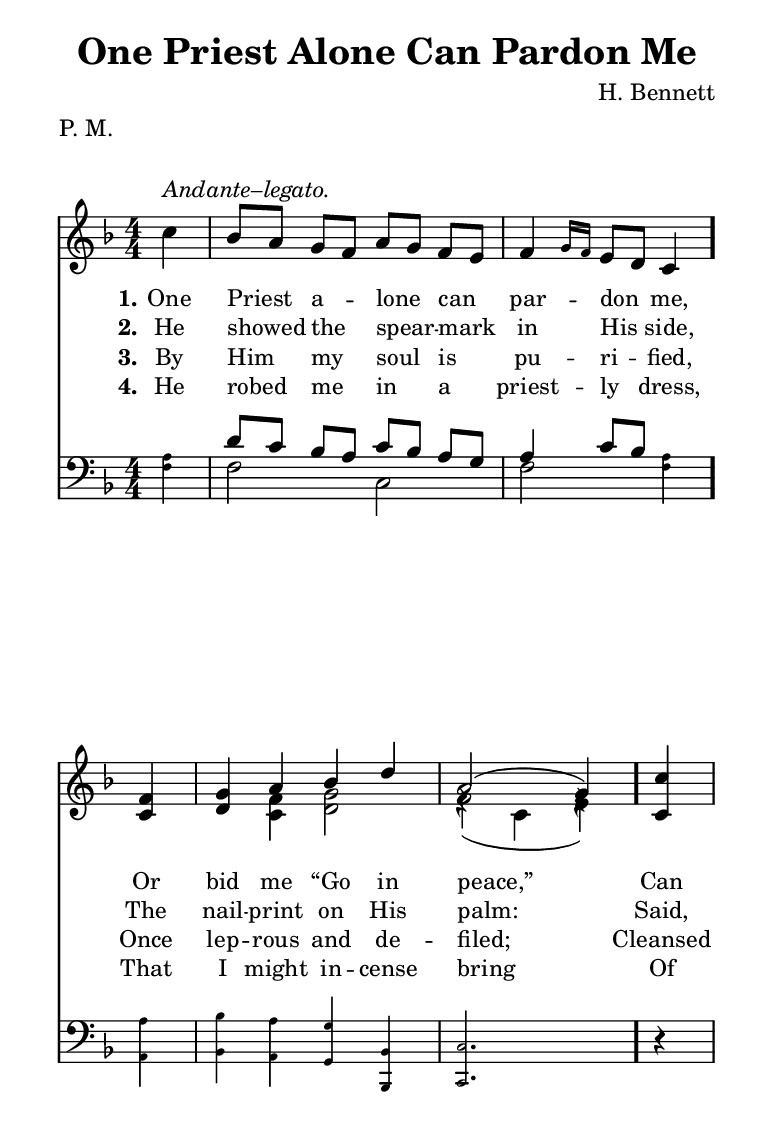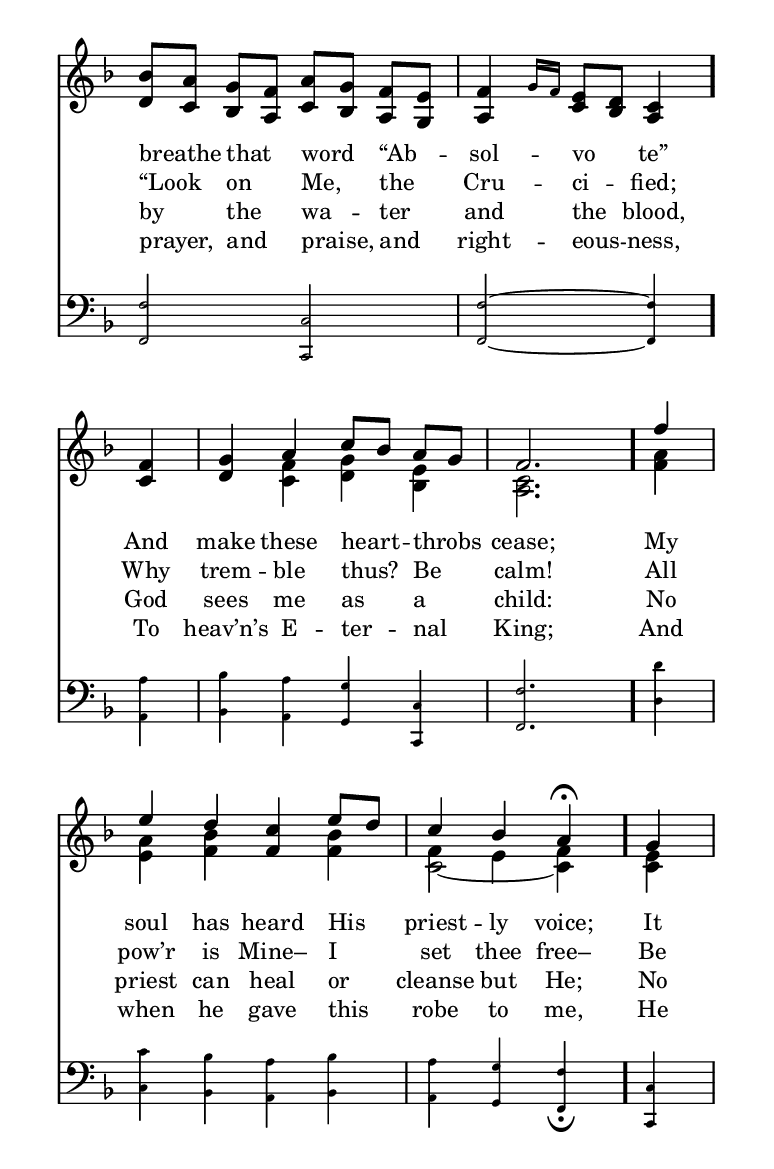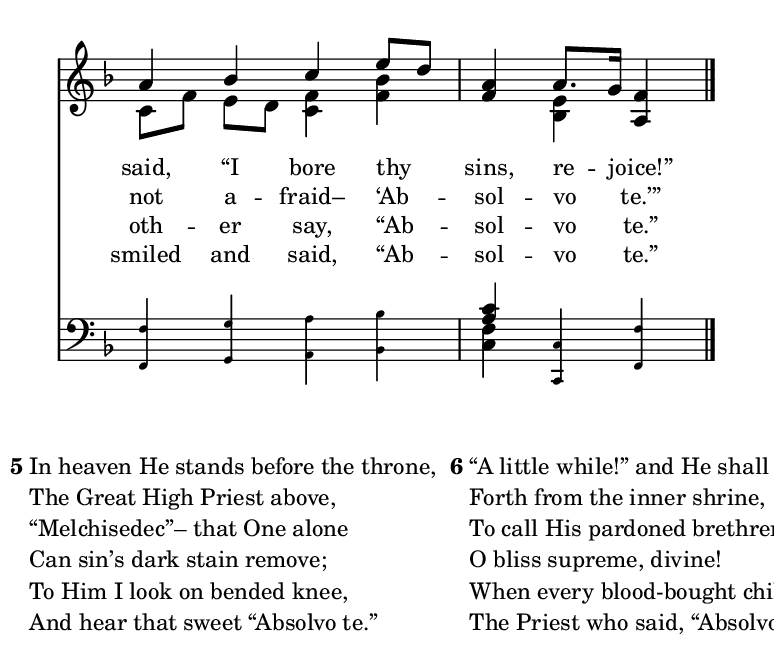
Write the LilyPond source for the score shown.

\include "common/global.ily"
\paper {
  \include "common/paper.ily"
}

\header{
  %gospel
  hymnnumber = "244"
  title = "One Priest Alone Can Pardon Me"
  tunename = ""
  meter = "P. M."
  poet = ""
  composer = "H. Bennett"
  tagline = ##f
}

ta = { \tempo 4=80 }
tb = { \tempo 4=40 }

global = {
  \include "common/overrides.ily"
  \override Staff.TimeSignature.style = #'numbered
  \time 4/4
  \override Score.MetronomeMark.transparent = ##t % hide all fermata changes too
  \ta
  \key f \major
  \partial 4
  \autoBeamOff
}

notesSoprano = {
\global
\relative c'' {

  c4^\markup{\italic{Andante–legato.}} | bes8[ a] g[ f] a[ g] f[ e] | f4 \grace { g16[ f] } e8[ d] c4
  f4 | g a bes d | a2( g4)
  \eogbreak
  c4 | bes8[ a] g[ f] a[ g] f[ e] | f4 \grace { g16[ f] } e8[ d] c4
  f4 | g a c8[ bes] a[ g] | f2.
  \eogbreak
  f'4 | e d c e8[ d] | c4 bes \tb a\fermata \ta
  g4 | a bes c e8[ d] | a4 a8.[ g16] f4

  \bar "|."

}
}

notesAlto = {
\global
\override NoteHead.font-size = #-4
\relative e' {

  s4 | s1 | s2.
  c4 | d4 <f c>4 <g d>2 | << { f2( e4) } { r4 c r } >> % TODO original has d2
  c4 | d8[ c] bes[ a] c[ bes] a[ g] | a4 c8[ bes] a4
  c4 | d4 <f c>4 <g d> <e bes> | <c a>2. % TODO original has d2
  <a' f>4 | <a e> <bes f> f <bes f> | << { f4 e f } { c2 ~ c4 } >>
  <e c>4 | c8[ f] e[ d] <f c>4 <bes f>4 | f <e bes>4 a,

}
}

notesTenor = {
\global
\override NoteHead.font-size = #-4
\relative a {

  a4 | d8[ c] bes[ a] c[ bes] a[ g] | a4 c8[ bes] a4
  a4 | bes4 a g bes, | c2.
  r4 | f2 c | f2 ~ f4
  a4 | bes a g c, | f2.
  d'4 | c bes a bes | a g f
  c4 | f g a bes | <c a> c, f

}
}

notesBass = {
\global
\override NoteHead.font-size = #-4
\relative f {

  f4 | f2 c | f f4
  a,4 | bes a g bes, | c2.
  r4 | f2 c | f2 ~ f4
  a4 | bes a g c, | f2.
  d'4 | c bes a bes | a g f_\fermata
  c4 | f g a bes | <f' c> c, f

}
}

wordsA = \lyricmode {
\set stanza = "1."

One Priest a -- lone can par -- don me, \bar "."
Or bid me “Go in peace,” \bar "."
Can breathe that word “Ab -- sol -- vo te” \bar "."
And make these heart -- throbs cease; \bar "."
My soul has heard His priest -- ly voice; \bar "."
It said, “I bore thy sins, re -- joice!” \bar "."

}

wordsB = \lyricmode {
\set stanza = "2."

He showed the spear -- mark in His side,
The nail -- print on His palm:
Said, “Look on Me, the Cru -- ci -- fied;
Why trem -- ble thus? Be calm!
All pow’r is Mine– I set thee free–
Be not a -- fraid– ‘Ab -- sol -- vo te.’”

}

wordsC = \lyricmode {
\set stanza = "3."

By Him my soul is pu -- ri -- fied,
Once lep -- rous and de -- filed;
Cleansed by the wa -- ter and the blood,
God sees me as a child:
No priest can heal or cleanse but He;
No oth -- er say, “Ab -- sol -- vo te.”

}

wordsD = \lyricmode {
\set stanza = "4."

He robed me in a priest -- ly dress,
That I might in -- cense bring
Of prayer, and praise, and right -- eous -- ness,
To heav’n’s E -- ter -- nal King;
And when he gave this robe to me,
He smiled and said, “Ab -- sol -- vo te.”

}

wordsE = \markuplist {

\line { In heaven He stands before the throne, }
\line { The Great High Priest above, }
\line { “Melchisedec”– that One alone }
\line { Can sin’s dark stain remove; }
\line { To Him I look on bended knee, }
\line { And hear that sweet “Absolvo te.” }

}

wordsF = \markuplist {

\line { “A little while!” and He shall come }
\line { Forth from the inner shrine, }
\line { To call His pardoned brethren home: }
\line { O bliss supreme, divine! }
\line { When every blood-bought child shall see }
\line { The Priest who said, “Absolvo te.” }

}

\score {
  \context ChoirStaff <<
    \context Staff = upper <<
      \set Staff.autoBeaming = ##f
      \set ChoirStaff.systemStartDelimiter = #'SystemStartBar
      \set ChoirStaff.printPartCombineTexts = ##f
      \partcombine #'(2 . 9) \notesSoprano \notesAlto
      \context NullVoice = sopranos { \voiceOne << \notesSoprano >> }
      \context NullVoice = altos { \voiceTwo << \notesAlto >> }
      \context Lyrics = one   \lyricsto sopranos \wordsA
      \context Lyrics = two   \lyricsto sopranos \wordsB
      \context Lyrics = three \lyricsto sopranos \wordsC
      \context Lyrics = four  \lyricsto sopranos \wordsD
    >>
    \context Staff = men <<
      \set Staff.autoBeaming = ##f
      \clef bass
      \set ChoirStaff.printPartCombineTexts = ##f
      \partcombine #'(2 . 9) \notesTenor \notesBass
      \context NullVoice = tenors { \voiceOne << \notesTenor >> }
      \context NullVoice = basses { \voiceTwo << \notesBass >> }
    >>
  >>
  \layout {
    \include "common/layout.ily"
  }
  \midi{
    \include "common/midi.ily"
  }
}

\noPageBreak

\markup { \fill-line {
  \hspace #0.1
  \line{ \bold 5 \column { \wordsE } }
  \hspace #0.1
  \line{ \bold 6 \column { \wordsF } }
  \hspace #0.1
} }

\version "2.19.49"  % necessary for upgrading to future LilyPond versions.

% vi:set et ts=2 sw=2 ai nocindent syntax=lilypond:
